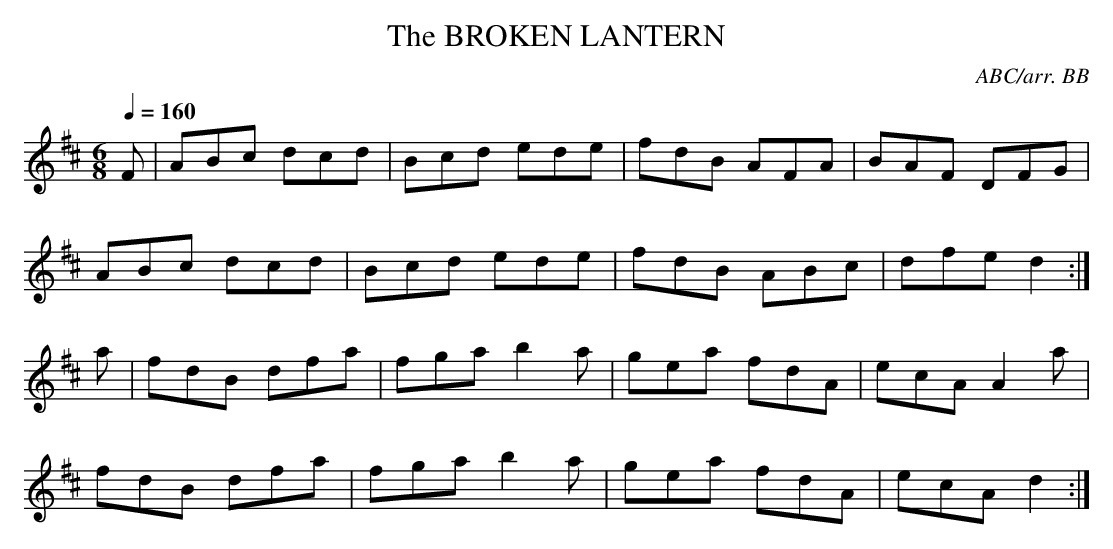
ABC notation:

X:1
T:BROKEN LANTERN, The
C:ABC/arr. BB
Q:1/4=160
M:6/8
K:D
F|ABc dcd|Bcd ede|fdB AFA|BAF DFG|
ABc dcd|Bcd ede|fdB ABc|dfe d2:|
a|fdB dfa|fga b2a|gea fdA|ecA A2a|
fdB dfa|fga b2a|gea fdA|ecA d2:|
